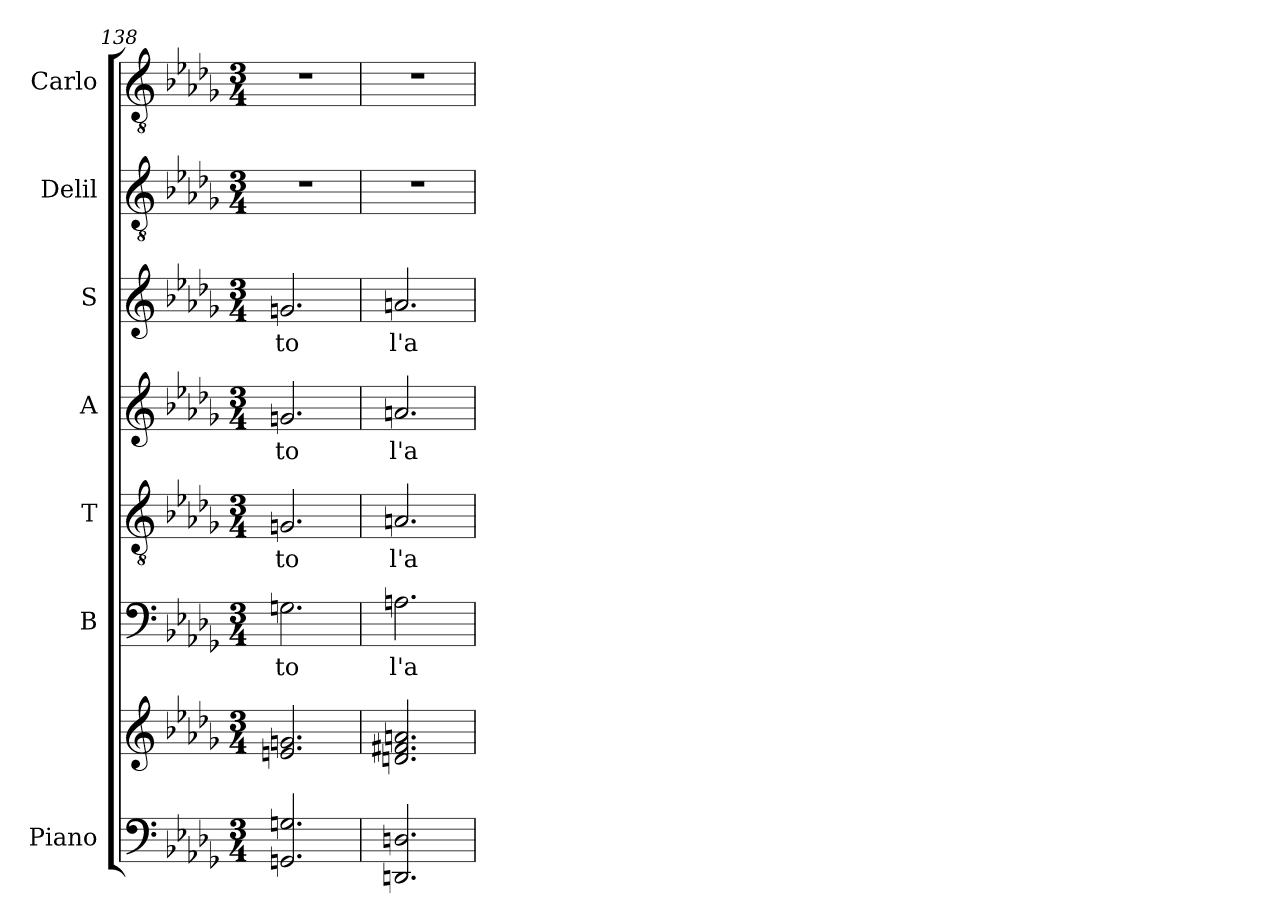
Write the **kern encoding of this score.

**kern	**kern	**kern	**text	**kern	**text	**kern	**text	**kern	**text	**kern	**kern
*part7	*part7	*part6	*part6	*part5	*part5	*part4	*part4	*part3	*part3	*part2	*part1
*staff8	*staff7	*staff6	*staff6	*staff5	*staff5	*staff4	*staff4	*staff3	*staff3	*staff2	*staff1
*I"Piano	*	*I"B	*	*I"T	*	*I"A	*	*I"S	*	*I"Delil	*I"Carlo
*I'Pno	*	*I'B	*	*I'T	*	*I'A	*	*I'S	*	*	*
!!LO:PB:g=z
*clefF4	*clefG2	*clefF4	*	*clefGv2	*	*clefG2	*	*clefG2	*	*clefGv2	*clefGv2
*k[b-e-a-d-g-]	*k[b-e-a-d-g-]	*k[b-e-a-d-g-]	*	*k[b-e-a-d-g-]	*	*k[b-e-a-d-g-]	*	*k[b-e-a-d-g-]	*	*k[b-e-a-d-g-]	*k[b-e-a-d-g-]
*M3/4	*M3/4	*M3/4	*	*M3/4	*	*M3/4	*	*M3/4	*	*M3/4	*M3/4
=138	=138	=138	=138	=138	=138	=138	=138	=138	=138	=138	=138
2.GGn/ 2.Gn/	2.en/ 2.gn/	2.Gn\	-to	2.Gn/	-to	2.gn/	-to	2.gn/	-to	2.r	2.r
=139	=139	=139	=139	=139	=139	=139	=139	=139	=139	=139	=139
2.DDn/ 2.Dn/	2.dn/ 2.f#X/ 2.an/	2.An\	l'a-	2.An/	l'a-	2.an/	l'a-	2.an/	l'a-	2.r	2.r
=	=	=	=	=	=	=	=	=	=	=	=
*-	*-	*-	*-	*-	*-	*-	*-	*-	*-	*-	*-
